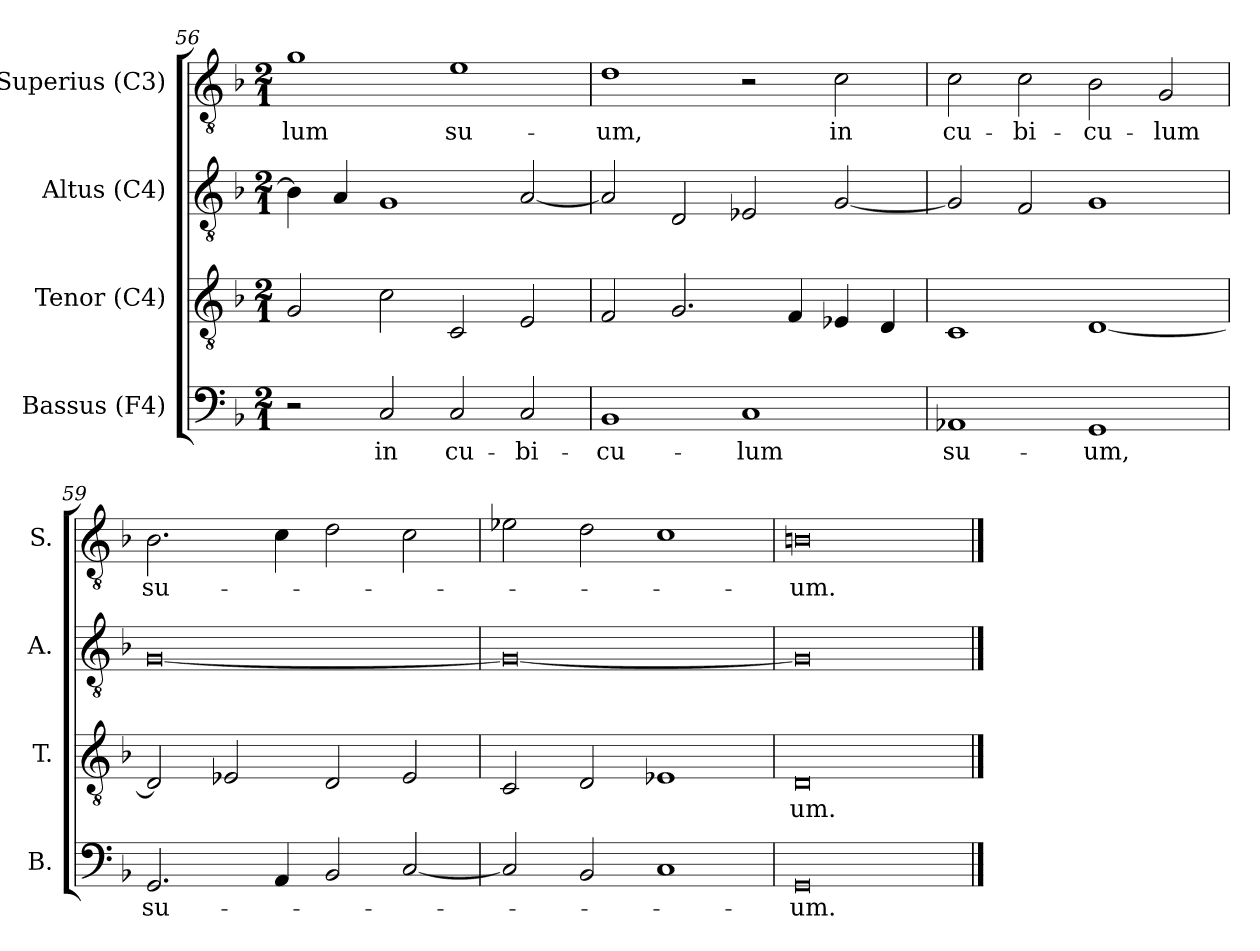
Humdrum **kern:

**kern	**text	**kern	**text	**kern	**kern	**text
*part4	*part4	*part3	*part3	*part2	*part1	*part1
*staff4	*staff4	*staff3	*staff3	*staff2	*staff1	*staff1
*I"Bassus (F4)	*	*I"Tenor (C4)	*	*I"Altus (C4)	*I"Superius (C3)	*
*I'B.	*	*I'T.	*	*I'A.	*I'S.	*
*clefF4	*	*clefGv2	*	*clefGv2	*clefGv2	*
*k[b-]	*	*k[b-]	*	*k[b-]	*k[b-]	*
*M2/1	*	*M2/1	*	*M2/1	*M2/1	*
=56	=56	=56	=56	=56	=56	=56
!	!	!	!	!	!	!LO:LY:b
2r	.	2G/	.	4B-\]	1g	-lum
.	.	.	.	4A/	.	.
!	!LO:LY:b	!	!	!	!	!
2C/	in	2c\	.	1G	.	.
!	!LO:LY:b	!	!	!	!	!LO:LY:b
2C/	cu-	2C/	.	.	1e	su-
!	!LO:LY:b	!	!	!	!	!
2C/	-bi-	2E/	.	[2A/	.	.
!!LO:LB:g=z
=57	=57	=57	=57	=57	=57	=57
!	!LO:LY:b	!	!	!	!	!LO:LY:b
1BB-	-cu-	2F/	.	2A/]	1d	-um,
.	.	2.G/	.	2D/	.	.
!	!LO:LY:b	!	!	!	!	!
1C	-lum	.	.	2E-X/	2r	.
.	.	4F/	.	.	.	.
!	!	!	!	!	!	!LO:LY:b
.	.	4E-X/	.	[2G/	2c\	in
.	.	4D/	.	.	.	.
=58	=58	=58	=58	=58	=58	=58
!	!LO:LY:b	!	!	!	!	!LO:LY:b
1AA-X	su-	1C	.	2G/]	2c\	cu-
!	!	!	!	!	!	!LO:LY:b
.	.	.	.	2F/	2c\	-bi-
!	!LO:LY:b	!	!	!	!	!LO:LY:b
1GG	-um,	[1D	.	1G	2B-\	-cu-
!	!	!	!	!	!	!LO:LY:b
.	.	.	.	.	2G/	-lum
=59	=59	=59	=59	=59	=59	=59
!	!LO:LY:b	!	!	!	!	!LO:LY:b
2.GG/	su-	2D/]	.	[0G	2.B-\	su-
.	.	2E-X/	.	.	.	.
4AA/	.	.	.	.	4c\	.
2BB-/	.	2D/	.	.	2d\	.
[2C/	.	2E-/	.	.	2c\	.
=60	=60	=60	=60	=60	=60	=60
2C/]	.	2C/	.	0G_	2e-X\	.
2BB-/	.	2D/	.	.	2d\	.
1C	.	1E-X	.	.	1c	.
=61	=61	=61	=61	=61	=61	=61
!	!LO:LY:b	!	!LO:LY:b	!	!	!LO:LY:b
0GG	-um.	0D	-um.	0G]	0Bn	-um.
==	==	==	==	==	==	==
*-	*-	*-	*-	*-	*-	*-
